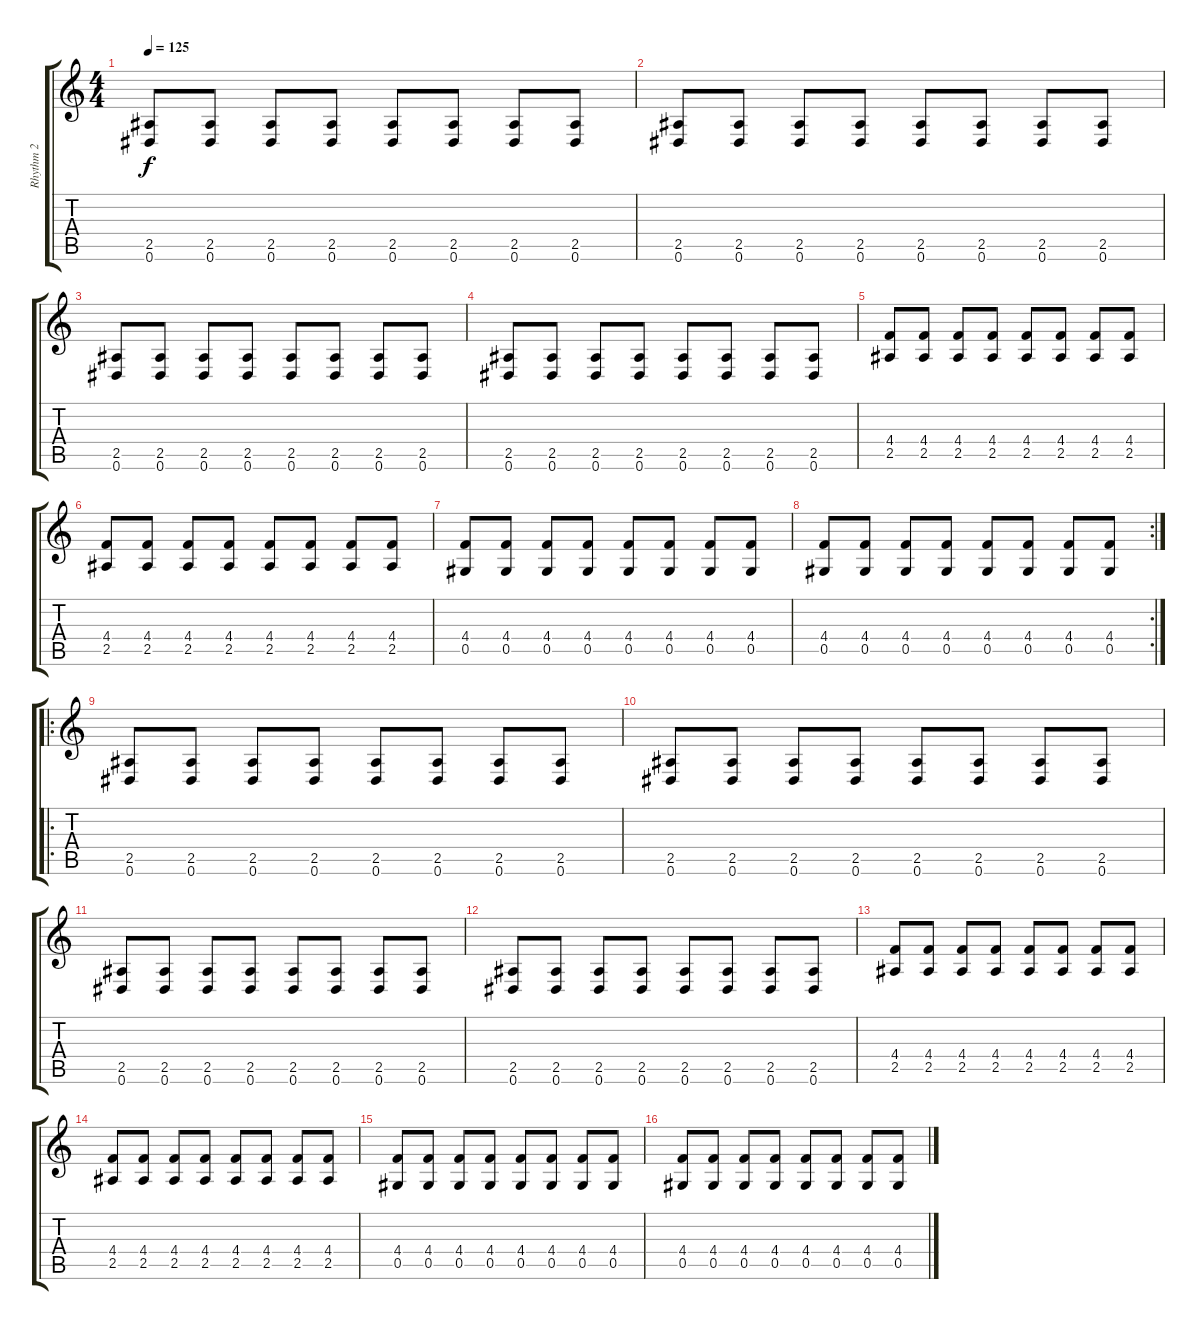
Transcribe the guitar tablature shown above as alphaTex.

\track ("Rhythm 2" "Rhythm 2") {instrument distortionguitar}
\staff {score tabs}
\tuning (Eb4 Bb3 Gb3 Db3 Ab2 Eb2) {hide}
\ts (4 4)
\tempo 125
\clef g2
\ks c
(2.5 0.6).8{dy f} (2.5 0.6).8 (2.5 0.6).8 (2.5 0.6).8 (2.5 0.6).8 (2.5 0.6).8 (2.5 0.6).8 (2.5 0.6).8 |
(2.5 0.6).8 (2.5 0.6).8 (2.5 0.6).8 (2.5 0.6).8 (2.5 0.6).8 (2.5 0.6).8 (2.5 0.6).8 (2.5 0.6).8 |
(2.5 0.6).8 (2.5 0.6).8 (2.5 0.6).8 (2.5 0.6).8 (2.5 0.6).8 (2.5 0.6).8 (2.5 0.6).8 (2.5 0.6).8 |
(2.5 0.6).8 (2.5 0.6).8 (2.5 0.6).8 (2.5 0.6).8 (2.5 0.6).8 (2.5 0.6).8 (2.5 0.6).8 (2.5 0.6).8 |
(4.4 2.5).8 (4.4 2.5).8 (4.4 2.5).8 (4.4 2.5).8 (4.4 2.5).8 (4.4 2.5).8 (4.4 2.5).8 (4.4 2.5).8 |
(4.4 2.5).8 (4.4 2.5).8 (4.4 2.5).8 (4.4 2.5).8 (4.4 2.5).8 (4.4 2.5).8 (4.4 2.5).8 (4.4 2.5).8 |
(4.4 0.5).8 (4.4 0.5).8 (4.4 0.5).8 (4.4 0.5).8 (4.4 0.5).8 (4.4 0.5).8 (4.4 0.5).8 (4.4 0.5).8 |
\rc 2
(4.4 0.5).8 (4.4 0.5).8 (4.4 0.5).8 (4.4 0.5).8 (4.4 0.5).8 (4.4 0.5).8 (4.4 0.5).8 (4.4 0.5).8 |
\ro
(2.5 0.6).8 (2.5 0.6).8 (2.5 0.6).8 (2.5 0.6).8 (2.5 0.6).8 (2.5 0.6).8 (2.5 0.6).8 (2.5 0.6).8 |
(2.5 0.6).8 (2.5 0.6).8 (2.5 0.6).8 (2.5 0.6).8 (2.5 0.6).8 (2.5 0.6).8 (2.5 0.6).8 (2.5 0.6).8 |
(2.5 0.6).8 (2.5 0.6).8 (2.5 0.6).8 (2.5 0.6).8 (2.5 0.6).8 (2.5 0.6).8 (2.5 0.6).8 (2.5 0.6).8 |
(2.5 0.6).8 (2.5 0.6).8 (2.5 0.6).8 (2.5 0.6).8 (2.5 0.6).8 (2.5 0.6).8 (2.5 0.6).8 (2.5 0.6).8 |
(4.4 2.5).8 (4.4 2.5).8 (4.4 2.5).8 (4.4 2.5).8 (4.4 2.5).8 (4.4 2.5).8 (4.4 2.5).8 (4.4 2.5).8 |
(4.4 2.5).8 (4.4 2.5).8 (4.4 2.5).8 (4.4 2.5).8 (4.4 2.5).8 (4.4 2.5).8 (4.4 2.5).8 (4.4 2.5).8 |
(4.4 0.5).8 (4.4 0.5).8 (4.4 0.5).8 (4.4 0.5).8 (4.4 0.5).8 (4.4 0.5).8 (4.4 0.5).8 (4.4 0.5).8 |
(4.4 0.5).8 (4.4 0.5).8 (4.4 0.5).8 (4.4 0.5).8 (4.4 0.5).8 (4.4 0.5).8 (4.4 0.5).8 (4.4 0.5).8
